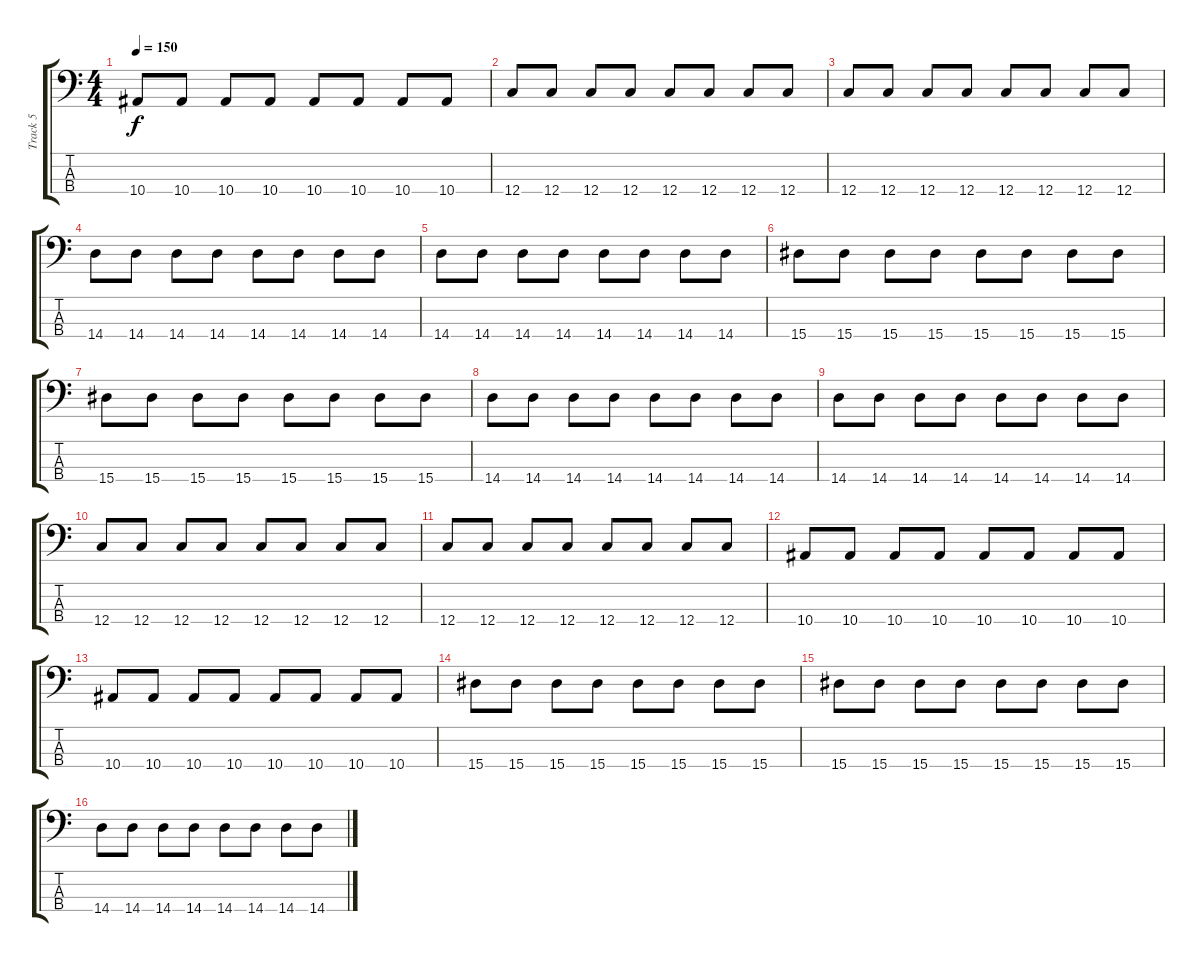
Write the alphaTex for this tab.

\track ("Track 5" "Track 5") {instrument electricbasspick}
\staff {score tabs}
\tuning (F2 C2 G1 C1) {hide}
\ts (4 4)
\tempo 150
\clef f4
\ks c
10.4.8{dy f} 10.4.8 10.4.8 10.4.8 10.4.8 10.4.8 10.4.8 10.4.8 |
12.4.8 12.4.8 12.4.8 12.4.8 12.4.8 12.4.8 12.4.8 12.4.8 |
12.4.8 12.4.8 12.4.8 12.4.8 12.4.8 12.4.8 12.4.8 12.4.8 |
14.4.8 14.4.8 14.4.8 14.4.8 14.4.8 14.4.8 14.4.8 14.4.8 |
14.4.8 14.4.8 14.4.8 14.4.8 14.4.8 14.4.8 14.4.8 14.4.8 |
15.4.8 15.4.8 15.4.8 15.4.8 15.4.8 15.4.8 15.4.8 15.4.8 |
15.4.8 15.4.8 15.4.8 15.4.8 15.4.8 15.4.8 15.4.8 15.4.8 |
14.4.8 14.4.8 14.4.8 14.4.8 14.4.8 14.4.8 14.4.8 14.4.8 |
14.4.8 14.4.8 14.4.8 14.4.8 14.4.8 14.4.8 14.4.8 14.4.8 |
12.4.8 12.4.8 12.4.8 12.4.8 12.4.8 12.4.8 12.4.8 12.4.8 |
12.4.8 12.4.8 12.4.8 12.4.8 12.4.8 12.4.8 12.4.8 12.4.8 |
10.4.8 10.4.8 10.4.8 10.4.8 10.4.8 10.4.8 10.4.8 10.4.8 |
10.4.8 10.4.8 10.4.8 10.4.8 10.4.8 10.4.8 10.4.8 10.4.8 |
15.4.8 15.4.8 15.4.8 15.4.8 15.4.8 15.4.8 15.4.8 15.4.8 |
15.4.8 15.4.8 15.4.8 15.4.8 15.4.8 15.4.8 15.4.8 15.4.8 |
14.4.8 14.4.8 14.4.8 14.4.8 14.4.8 14.4.8 14.4.8 14.4.8
